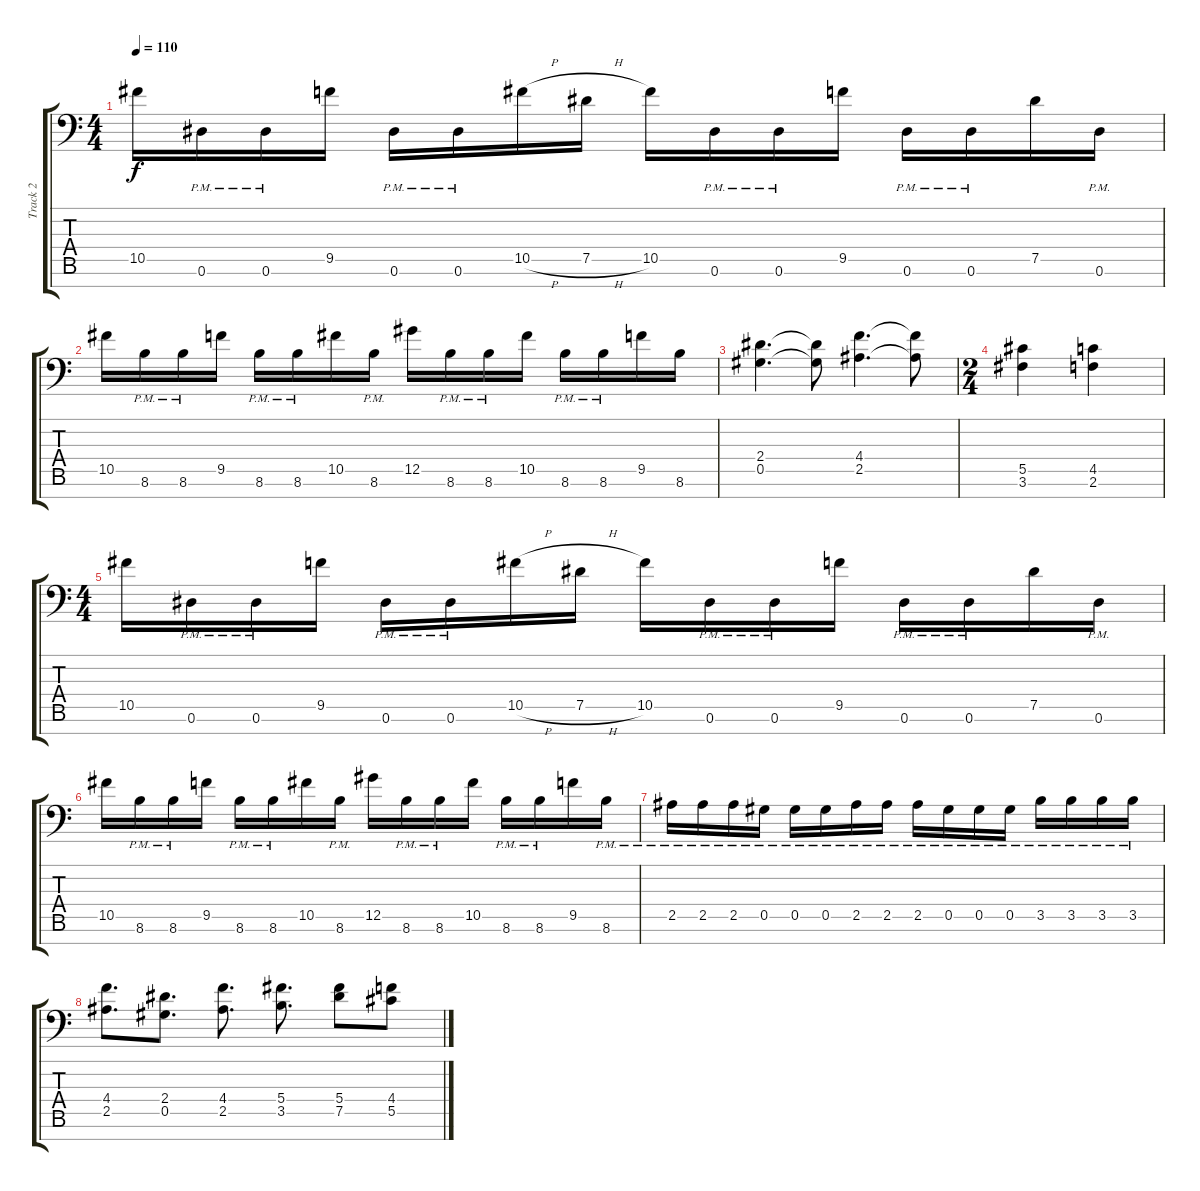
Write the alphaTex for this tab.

\track ("Track 2" "Track 2") {instrument distortionguitar}
\staff {score tabs}
\tuning (Eb4 Bb3 Gb3 Db3 Ab2 Eb2 C-1) {hide}
\ts (4 4)
\tempo 110
\clef f4
\ks c
10.5.16{dy f} 0.6{pm}.16 0.6{pm}.16 9.5.16 0.6{pm}.16 0.6{pm}.16 10.5{h}.16 7.5{h}.16 10.5.16 0.6{pm}.16 0.6{pm}.16 9.5.16 0.6{pm}.16 0.6{pm}.16 7.5.16 0.6{pm}.16 |
10.5.16 8.6{pm}.16 8.6{pm}.16 9.5.16 8.6{pm}.16 8.6{pm}.16 10.5.16 8.6{pm}.16 12.5.16 8.6{pm}.16 8.6{pm}.16 10.5.16 8.6{pm}.16 8.6{pm}.16 9.5.16 8.6.16 |
(2.4 0.5).4{d} (2.4{t} 0.5{t}).8 (4.4 2.5).4{d} (4.4{t} 2.5{t}).8 |
\ts (2 4)
(5.5 3.6).4 (4.5 2.6).4 |
\ts (4 4)
10.5.16 0.6{pm}.16 0.6{pm}.16 9.5.16 0.6{pm}.16 0.6{pm}.16 10.5{h}.16 7.5{h}.16 10.5.16 0.6{pm}.16 0.6{pm}.16 9.5.16 0.6{pm}.16 0.6{pm}.16 7.5.16 0.6{pm}.16 |
10.5.16 8.6{pm}.16 8.6{pm}.16 9.5.16 8.6{pm}.16 8.6{pm}.16 10.5.16 8.6{pm}.16 12.5.16 8.6{pm}.16 8.6{pm}.16 10.5.16 8.6{pm}.16 8.6{pm}.16 9.5.16 8.6{pm}.16 |
2.5{pm}.16 2.5{pm}.16 2.5{pm}.16 0.5{pm}.16 0.5{pm}.16 0.5{pm}.16 2.5{pm}.16 2.5{pm}.16 2.5{pm}.16 0.5{pm}.16 0.5{pm}.16 0.5{pm}.16 3.5{pm}.16 3.5{pm}.16 3.5{pm}.16 3.5{pm}.16 |
(4.4 2.5).8{d} (2.4 0.5).8{d} (4.4 2.5).8{d} (5.4 3.5).8{d} (5.4 7.5).8 (4.4 5.5).8
